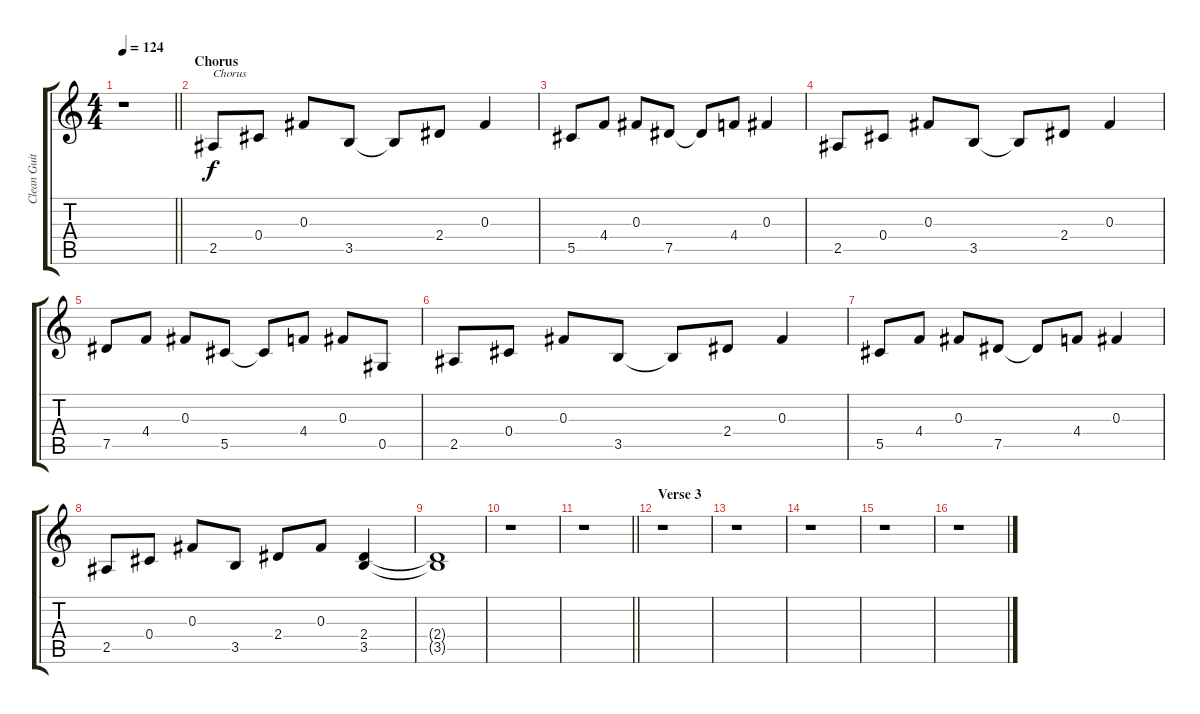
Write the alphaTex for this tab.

\track ("Clean Guitar" "Clean Guit") {instrument electricguitarclean}
\staff {score tabs}
\tuning (Eb4 Bb3 Gb3 Db3 Ab2 Eb2) {hide}
\ts (4 4)
\tempo 124
\clef g2
\barLineRight lightlight
\ks c
r.1{dy f} |
\section ("" "Chorus")
2.5.8{txt "Chorus"} 0.4.8 0.3.8 3.5.8 3.5{t}.8 2.4.8 0.3.4 |
5.5.8 4.4.8 0.3.8 7.5.8 7.5{t}.8 4.4.8 0.3.4 |
2.5.8 0.4.8 0.3.8 3.5.8 3.5{t}.8 2.4.8 0.3.4 |
7.5.8 4.4.8 0.3.8 5.5.8 5.5{t}.8 4.4.8 0.3.8 0.5.8 |
2.5.8 0.4.8 0.3.8 3.5.8 3.5{t}.8 2.4.8 0.3.4 |
5.5.8 4.4.8 0.3.8 7.5.8 7.5{t}.8 4.4.8 0.3.4 |
2.5.8 0.4.8 0.3.8 3.5.8 2.4.8 0.3.8 (2.4 3.5).4 |
(2.4{t} 3.5{t}).1 |
r.1 |
\barLineRight lightlight
r.1 |
\section ("" "Verse 3")
r.1 |
r.1 |
r.1 |
r.1 |
r.1
